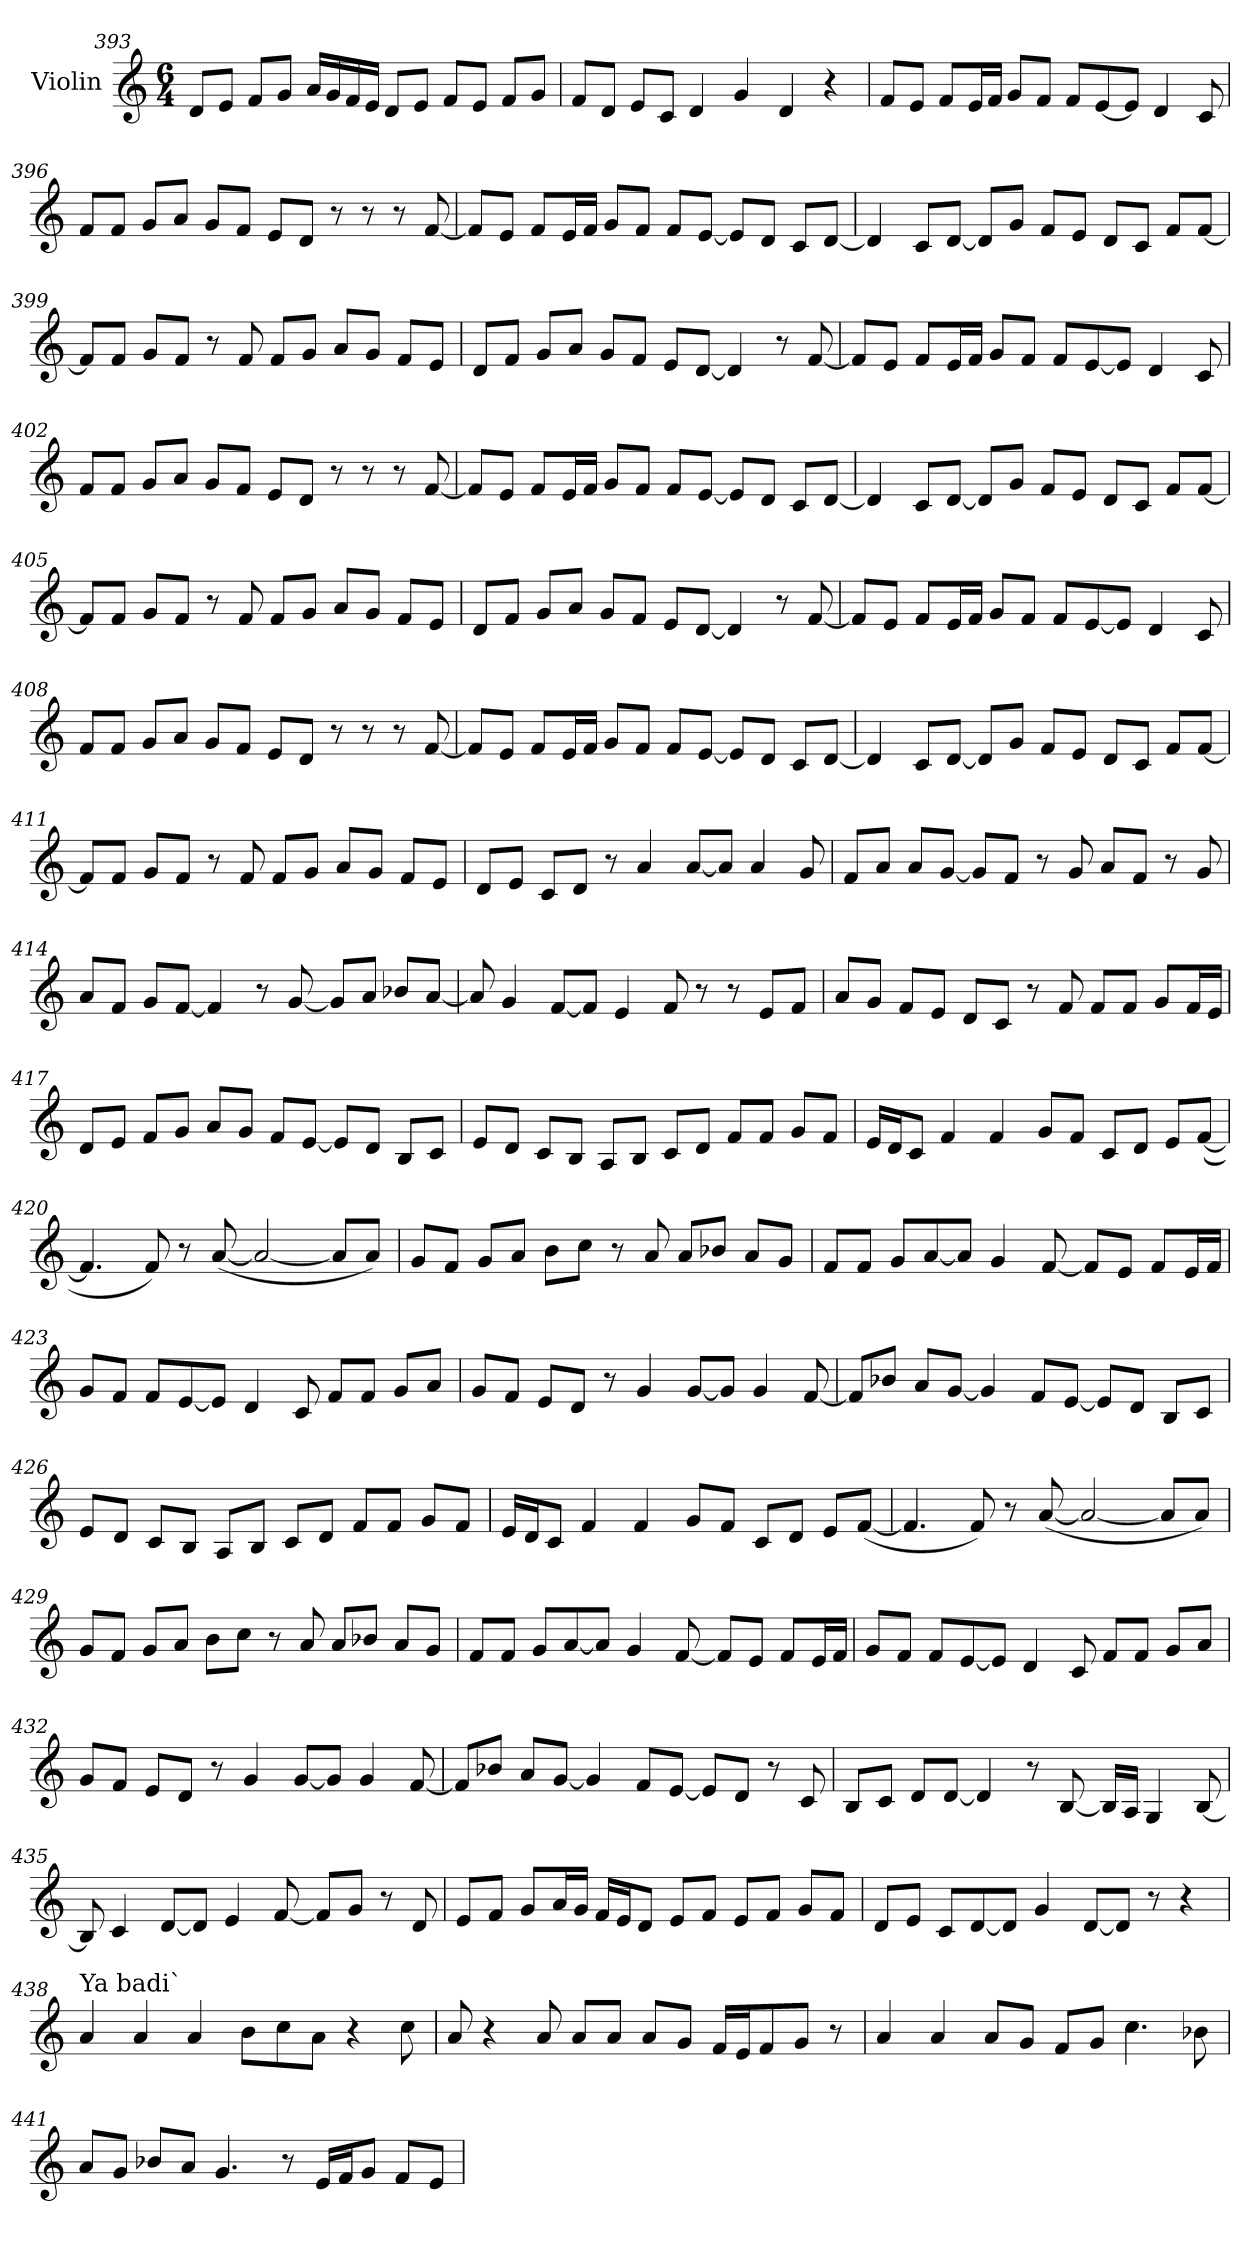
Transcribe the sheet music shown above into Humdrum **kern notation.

**kern
*part1
*staff1
*I"Violin
!!LO:LB:g=z
*clefG2
*k[]
*M6/4
=393
8d/L
8e/J
8f/L
8g/J
16a/LL
16g/
16f/
16e/JJ
8d/L
8e/J
8f/L
8e/J
8f/L
8g/J
=394
8f/L
8d/J
8e/L
8c/J
4d/
4g/
4d/
4r
=395
8f/L
8e/J
8f/L
16e/L
16f/JJ
8g/L
8f/J
8f/L
[8e/
8e/J]
4d/
8c/
!!LO:PB:g=z
=396
8f/L
8f/J
8g/L
8a/J
8g/L
8f/J
8e/L
8d/J
8r
8r
8r
[8f/
=397
8f/L]
8e/J
8f/L
16e/L
16f/JJ
8g/L
8f/J
8f/L
[8e/J
8e/L]
8d/J
8c/L
[8d/J
=398
4d/]
8c/L
[8d/J
8d/L]
8g/J
8f/L
8e/J
8d/L
8c/J
8f/L
[8f/J
!!LO:LB:g=z
=399
8f/L]
8f/J
8g/L
8f/J
8r
8f/
8f/L
8g/J
8a/L
8g/J
8f/L
8e/J
=400
8d/L
8f/J
8g/L
8a/J
8g/L
8f/J
8e/L
[8d/J
4d/]
8r
[8f/
=401
8f/L]
8e/J
8f/L
16e/L
16f/JJ
8g/L
8f/J
8f/L
[8e/
8e/J]
4d/
8c/
!!LO:LB:g=z
=402
8f/L
8f/J
8g/L
8a/J
8g/L
8f/J
8e/L
8d/J
8r
8r
8r
[8f/
=403
8f/L]
8e/J
8f/L
16e/L
16f/JJ
8g/L
8f/J
8f/L
[8e/J
8e/L]
8d/J
8c/L
[8d/J
=404
4d/]
8c/L
[8d/J
8d/L]
8g/J
8f/L
8e/J
8d/L
8c/J
8f/L
[8f/J
!!LO:LB:g=z
=405
8f/L]
8f/J
8g/L
8f/J
8r
8f/
8f/L
8g/J
8a/L
8g/J
8f/L
8e/J
=406
8d/L
8f/J
8g/L
8a/J
8g/L
8f/J
8e/L
[8d/J
4d/]
8r
[8f/
=407
8f/L]
8e/J
8f/L
16e/L
16f/JJ
8g/L
8f/J
8f/L
[8e/
8e/J]
4d/
8c/
!!LO:LB:g=z
=408
8f/L
8f/J
8g/L
8a/J
8g/L
8f/J
8e/L
8d/J
8r
8r
8r
[8f/
=409
8f/L]
8e/J
8f/L
16e/L
16f/JJ
8g/L
8f/J
8f/L
[8e/J
8e/L]
8d/J
8c/L
[8d/J
=410
4d/]
8c/L
[8d/J
8d/L]
8g/J
8f/L
8e/J
8d/L
8c/J
8f/L
[8f/J
!!LO:LB:g=z
=411
8f/L]
8f/J
8g/L
8f/J
8r
8f/
8f/L
8g/J
8a/L
8g/J
8f/L
8e/J
=412
8d/L
8e/J
8c/L
8d/J
8r
4a/
[8a/L
8a/J]
4a/
8g/
=413
8f/L
8a/J
8a/L
[8g/J
8g/L]
8f/J
8r
8g/
8a/L
8f/J
8r
8g/
!!LO:LB:g=z
=414
8a/L
8f/J
8g/L
[8f/J
4f/]
8r
[8g/
8g/L]
8a/J
8b-X/L
[8a/J
=415
8a/]
4g/
[8f/L
8f/J]
4e/
8f/
8r
8r
8e/L
8f/J
=416
8a/L
8g/J
8f/L
8e/J
8d/L
8c/J
8r
8f/
8f/L
8f/J
8g/L
16f/L
16e/JJ
!!LO:LB:g=z
=417
8d/L
8e/J
8f/L
8g/J
8a/L
8g/J
8f/L
[8e/J
8e/L]
8d/J
8B/L
8c/J
=418
8e/L
8d/J
8c/L
8B/J
8A/L
8B/J
8c/L
8d/J
8f/L
8f/J
8g/L
8f/J
=419
16e/LL
16d/J
8c/J
4f/
4f/
8g/L
8f/J
8c/L
8d/J
8e/L
(<[8f/J
!!LO:PB:g=z
=420
4.f/]
8f/)
8r
(<[8a/
2a/_
8a/L]
8a/J)
=421
8g/L
8f/J
8g/L
8a/J
8b\L
8cc\J
8r
8a/
8a/L
8b-X/J
8a/L
8g/J
=422
8f/L
8f/J
8g/L
[8a/
8a/J]
4g/
[8f/
8f/L]
8e/J
8f/L
16e/L
16f/JJ
!!LO:LB:g=z
=423
8g/L
8f/J
8f/L
[8e/
8e/J]
4d/
8c/
8f/L
8f/J
8g/L
8a/J
=424
8g/L
8f/J
8e/L
8d/J
8r
4g/
[8g/L
8g/J]
4g/
[8f/
=425
8f/L]
8b-X/J
8a/L
[8g/J
4g/]
8f/L
[8e/J
8e/L]
8d/J
8B/L
8c/J
!!LO:LB:g=z
=426
8e/L
8d/J
8c/L
8B/J
8A/L
8B/J
8c/L
8d/J
8f/L
8f/J
8g/L
8f/J
=427
16e/LL
16d/J
8c/J
4f/
4f/
8g/L
8f/J
8c/L
8d/J
8e/L
(<[8f/J
=428
4.f/]
8f/)
8r
(<[8a/
2a/_
8a/L]
8a/J)
!!LO:LB:g=z
=429
8g/L
8f/J
8g/L
8a/J
8b\L
8cc\J
8r
8a/
8a/L
8b-X/J
8a/L
8g/J
=430
8f/L
8f/J
8g/L
[8a/
8a/J]
4g/
[8f/
8f/L]
8e/J
8f/L
16e/L
16f/JJ
=431
8g/L
8f/J
8f/L
[8e/
8e/J]
4d/
8c/
8f/L
8f/J
8g/L
8a/J
!!LO:LB:g=z
=432
8g/L
8f/J
8e/L
8d/J
8r
4g/
[8g/L
8g/J]
4g/
[8f/
=433
8f/L]
8b-X/J
8a/L
[8g/J
4g/]
8f/L
[8e/J
8e/L]
8d/J
8r
8c/
!!LO:LB:g=z
=434
8B/L
8c/J
8d/L
[8d/J
4d/]
8r
[8B/
16B/LL]
16A/JJ
4G/
[8B/
=435
8B/]
4c/
[8d/L
8d/J]
4e/
[8f/
8f/L]
8g/J
8r
8d/
!!LO:LB:g=z
=436
8e/L
8f/J
8g/L
16a/L
16g/JJ
16f/LL
16e/J
8d/J
8e/L
8f/J
8e/L
8f/J
8g/L
8f/J
=437
8d/L
8e/J
8c/L
[8d/
8d/J]
4g/
[8d/L
8d/J]
8r
4r
=438
!LO:TX:a:t=Ya badi`
4a/
4a/
4a/
8b\L
8cc\
8a\J
4r
8cc\
!!LO:LB:g=z
=439
8a/
4r
8a/
8a/L
8a/J
8a/L
8g/J
16f/LL
16e/J
8f/
8g/J
8r
=440
4a/
4a/
8a/L
8g/J
8f/L
8g/J
4.cc\
8b-X\
!!LO:PB:g=z
=441
8a/L
8g/J
8b-X/L
8a/J
4.g/
8r
16e/LL
16f/J
8g/J
8f/L
8e/J
=
*-
